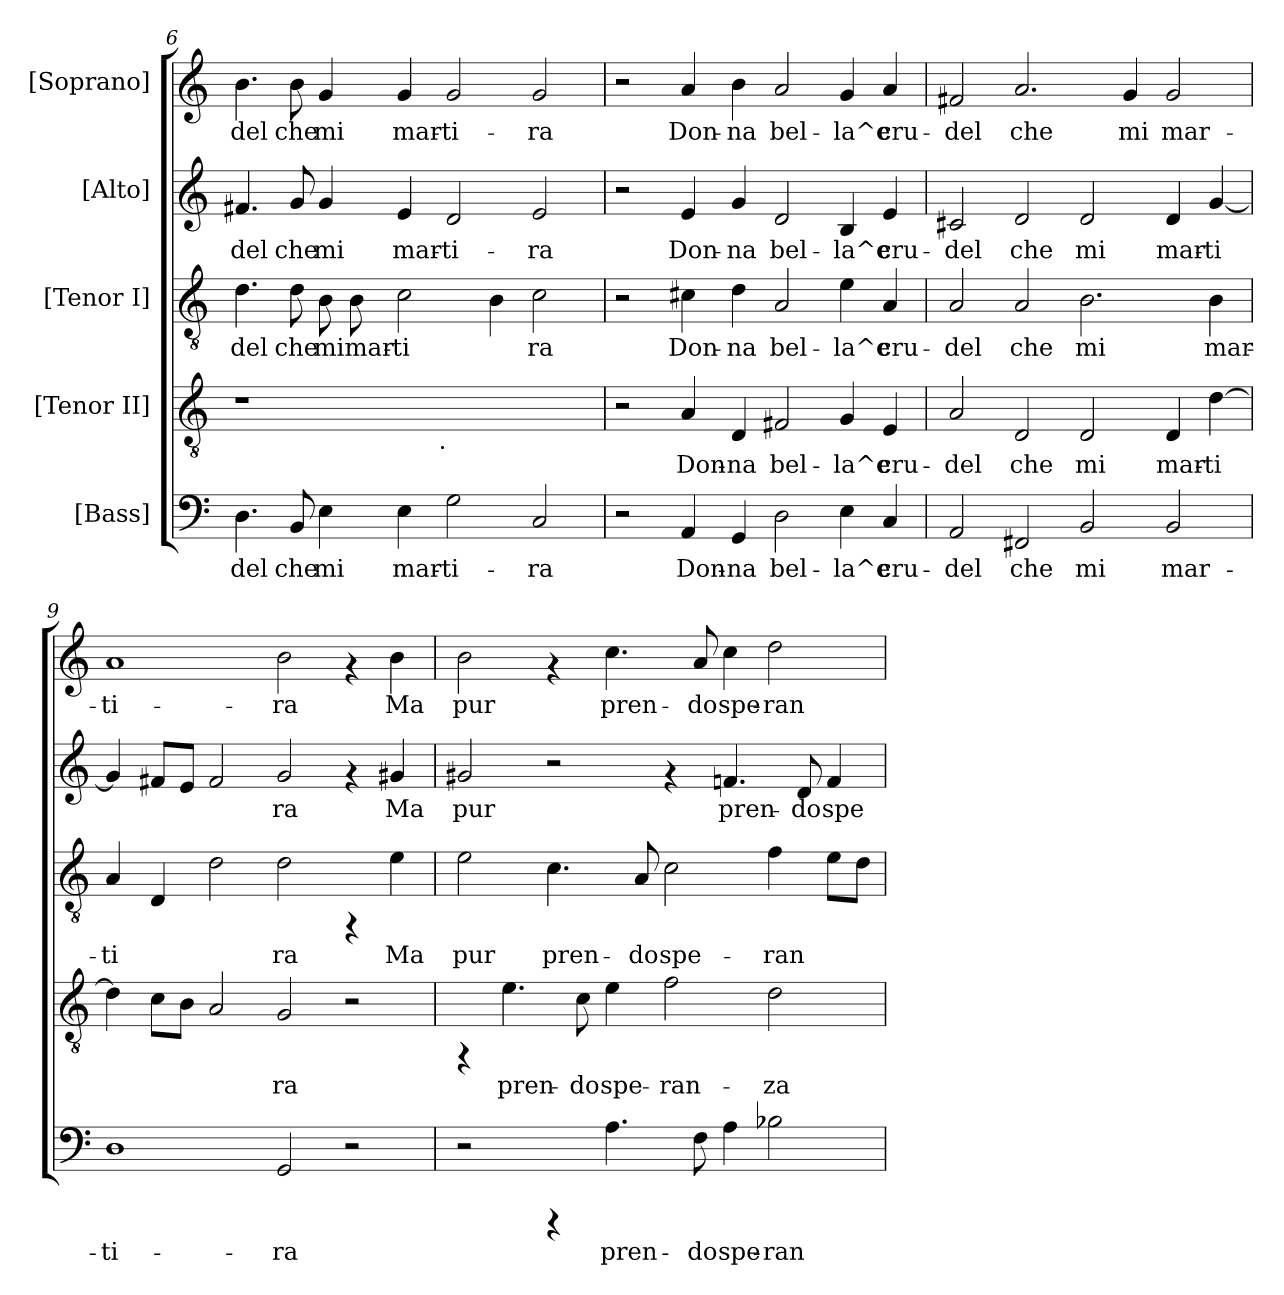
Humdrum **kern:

**kern	**text	**kern	**text	**kern	**text	**kern	**text	**kern	**text
*part5	*part5	*part4	*part4	*part3	*part3	*part2	*part2	*part1	*part1
*staff5	*staff5	*staff4	*staff4	*staff3	*staff3	*staff2	*staff2	*staff1	*staff1
*I"[Bass]	*	*I"[Tenor II]	*	*I"[Tenor I]	*	*I"[Alto]	*	*I"[Soprano]	*
*clefF4	*	*clefGv2	*	*clefGv2	*	*clefG2	*	*clefG2	*
*k[]	*	*k[]	*	*k[]	*	*k[]	*	*k[]	*
*C:	*	*C:	*	*C:	*	*C:	*	*C:	*
=6	=6	=6	=6	=6	=6	=6	=6	=6	=6
!	!LO:LY:b:cj	!	!	!	!LO:LY:b:cj	!	!LO:LY:b:cj	!	!LO:LY:b:cj
*	*	*^	*	*	*	*	*	*	*
4.D\	-del	1r	2ryy	.	4.d\	-del	4.f#X/	-del	4.b\	-del
!	!LO:LY:b:cj	!	!	!	!	!LO:LY:b:cj	!	!LO:LY:b:cj	!	!LO:LY:b:cj
8BB/	che	.	.	.	8d\	che	8g/	che	8b\	che
!	!LO:LY:b:cj	!	!	!	!	!LO:LY:b:cj	!	!LO:LY:b:cj	!	!LO:LY:b:cj
4E\	mi	.	4ryy	.	8B\	mi	4g/	mi	4g/	mi
!	!	!	!	!	!	!LO:LY:b:cj	!	!	!	!
.	.	.	.	.	8B\	mar-	.	.	.	.
!	!LO:LY:b:cj	!	!	!	!	!LO:LY:b:cj	!	!LO:LY:b:cj	!	!LO:LY:b:cj
4E\	mar-	.	8...ryy	.	2c\	-ti-	4e/	mar-	4g/	mar-
!	!	!	!LO:TX:b:t=.	!	!	!	!	!	!	!
.	.	.	1ryy	.	.	.	.	.	.	.
!	!LO:LY:b:cj	!	!	!	!	!	!	!LO:LY:b:cj	!	!LO:LY:b:cj
2G\	-ti-	1ryy	.	.	.	.	2d/	-ti-	2g/	-ti-
!	!	!	!	!	!	!LO:LY:b:cj	!	!	!	!
.	.	.	.	.	4B\	--	.	.	.	.
!	!LO:LY:b:cj	!	!	!	!	!LO:LY:b:cj	!	!LO:LY:b:cj	!	!LO:LY:b:cj
2C/	-ra	.	.	.	2c\	-ra	2e/	-ra	2g/	-ra
.	.	.	64ryy	.	.	.	.	.	.	.
*	*	*v	*v	*	*	*	*	*	*	*
!!LO:PB:g=z
=7	=7	=7	=7	=7	=7	=7	=7	=7	=7
2r	.	2r	.	2r	.	2r	.	2r	.
!	!LO:LY:b:cj	!	!LO:LY:b:cj	!	!LO:LY:b:cj	!	!LO:LY:b:cj	!	!LO:LY:b:cj
4AA/	Don-	4A/	Don-	4c#X\	Don-	4e/	Don-	4a/	Don-
!	!LO:LY:b:cj	!	!LO:LY:b:cj	!	!LO:LY:b:cj	!	!LO:LY:b:cj	!	!LO:LY:b:cj
4GG/	-na	4D/	-na	4d\	-na	4g/	-na	4b\	-na
!	!LO:LY:b:cj	!	!LO:LY:b:cj	!	!LO:LY:b:cj	!	!LO:LY:b:cj	!	!LO:LY:b:cj
2D\	bel-	2F#X/	bel-	2A/	bel-	2d/	bel-	2a/	bel-
!	!LO:LY:b:cj	!	!LO:LY:b:cj	!	!LO:LY:b:cj	!	!LO:LY:b:cj	!	!LO:LY:b:cj
4E\	-la^e	4G/	-la^e	4e\	-la^e	4B/	-la^e	4g/	-la^e
!	!LO:LY:b:cj	!	!LO:LY:b:cj	!	!LO:LY:b:cj	!	!LO:LY:b:cj	!	!LO:LY:b:cj
4C/	cru-	4E/	cru-	4A/	cru-	4e/	cru-	4a/	cru-
=8	=8	=8	=8	=8	=8	=8	=8	=8	=8
!	!LO:LY:b:cj	!	!LO:LY:b:cj	!	!LO:LY:b:cj	!	!LO:LY:b:cj	!	!LO:LY:b:cj
2AA/	-del	2A/	-del	2A/	-del	2c#X/	-del	2f#X/	-del
!	!LO:LY:b:cj	!	!LO:LY:b:cj	!	!LO:LY:b:cj	!	!LO:LY:b:cj	!	!LO:LY:b:cj
2FF#X/	che	2D/	che	2A/	che	2d/	che	2.a/	che
!	!LO:LY:b:cj	!	!LO:LY:b:cj	!	!LO:LY:b:cj	!	!LO:LY:b:cj	!	!
2BB/	mi	2D/	mi	2.B\	mi	2d/	mi	.	.
!	!	!	!	!	!	!	!	!	!LO:LY:b:cj
.	.	.	.	.	.	.	.	4g/	mi
!	!LO:LY:b:cj	!	!LO:LY:b:cj	!	!	!	!LO:LY:b:cj	!	!LO:LY:b:cj
2BB/	mar-	4D/	mar-	.	.	4d/	mar-	2g/	mar-
!	!	!	!LO:LY:b:cj	!	!LO:LY:b:cj	!	!LO:LY:b:cj	!	!
.	.	[>4d\	-ti-	4B\	mar-	[<4g/	-ti-	.	.
=9	=9	=9	=9	=9	=9	=9	=9	=9	=9
!	!LO:LY:b:cj	!	!LO:LY:b:cj	!	!LO:LY:b:cj	!	!LO:LY:b:cj	!	!LO:LY:b:cj
1D	-ti-	4d\]	--	4A/	-ti-	4g/]	--	1a	-ti-
!	!	!	!LO:LY:b:cj	!	!LO:LY:b:cj	!	!LO:LY:b:cj	!	!
.	.	8c\L	--	4D/	--	8f#X/L	--	.	.
!	!	!	!LO:LY:b:cj	!	!	!	!LO:LY:b:cj	!	!
.	.	8B\J	--	.	.	8e/J	--	.	.
!	!	!	!LO:LY:b:cj	!	!LO:LY:b:cj	!	!LO:LY:b:cj	!	!
.	.	2A/	--	2d\	--	2f#/	--	.	.
!	!LO:LY:b:cj	!	!LO:LY:b:cj	!	!LO:LY:b:cj	!	!LO:LY:b:cj	!	!LO:LY:b:cj
2GG/	-ra	2G/	-ra	2d\	-ra	2g/	-ra	2b\	-ra
2r	.	2r	.	4rFF	.	4rf	.	4rf	.
!	!	!	!	!	!LO:LY:b:cj	!	!LO:LY:b:cj	!	!LO:LY:b:cj
.	.	.	.	4e\	Ma	4g#X/	Ma	4b\	Ma
!!LO:PB:g=z
=10	=10	=10	=10	=10	=10	=10	=10	=10	=10
!	!	!	!	!	!LO:LY:b:cj	!	!LO:LY:b:cj	!	!LO:LY:b:cj
2r	.	4rFF	.	2e\	pur	2g#X/	pur	2b\	pur
!	!	!	!LO:LY:b:cj	!	!	!	!	!	!
.	.	4.e\	pren-	.	.	.	.	.	.
!	!	!	!	!	!LO:LY:b:cj	!	!	!	!
4rCCC	.	.	.	4.c\	pren-	2r	.	4rf	.
!	!	!	!LO:LY:b:cj	!	!	!	!	!	!
.	.	8c\	-do	.	.	.	.	.	.
!	!LO:LY:b:cj	!	!LO:LY:b:cj	!	!	!	!	!	!LO:LY:b:cj
4.A\	pren-	4e\	spe-	.	.	.	.	4.cc\	pren-
!	!	!	!	!	!LO:LY:b:cj	!	!	!	!
.	.	.	.	8A/	-do	.	.	.	.
!	!	!	!LO:LY:b:cj	!	!LO:LY:b:cj	!	!	!	!
.	.	2f\	-ran-	2c\	spe-	4rf	.	.	.
!	!LO:LY:b:cj	!	!	!	!	!	!	!	!LO:LY:b:cj
8F\	-do	.	.	.	.	.	.	8a/	-do
!	!LO:LY:b:cj	!	!	!	!	!	!LO:LY:b:cj	!	!LO:LY:b:cj
4A\	spe-	.	.	.	.	4.fn/	pren-	4cc\	spe-
!	!LO:LY:b:cj	!	!LO:LY:b:cj	!	!LO:LY:b:cj	!	!	!	!LO:LY:b:cj
2B-X\	-ran-	2d\	-za	4f\	-ran-	.	.	2dd\	-ran-
!	!	!	!	!	!	!	!LO:LY:b:cj	!	!
.	.	.	.	.	.	8d/	-do	.	.
!	!	!	!	!	!LO:LY:b:cj	!	!LO:LY:b:cj	!	!
.	.	.	.	8e\L	--	4f/	spe-	.	.
!	!	!	!	!	!LO:LY:b:cj	!	!	!	!
.	.	.	.	8d\J	--	.	.	.	.
=	=	=	=	=	=	=	=	=	=
*-	*-	*-	*-	*-	*-	*-	*-	*-	*-
